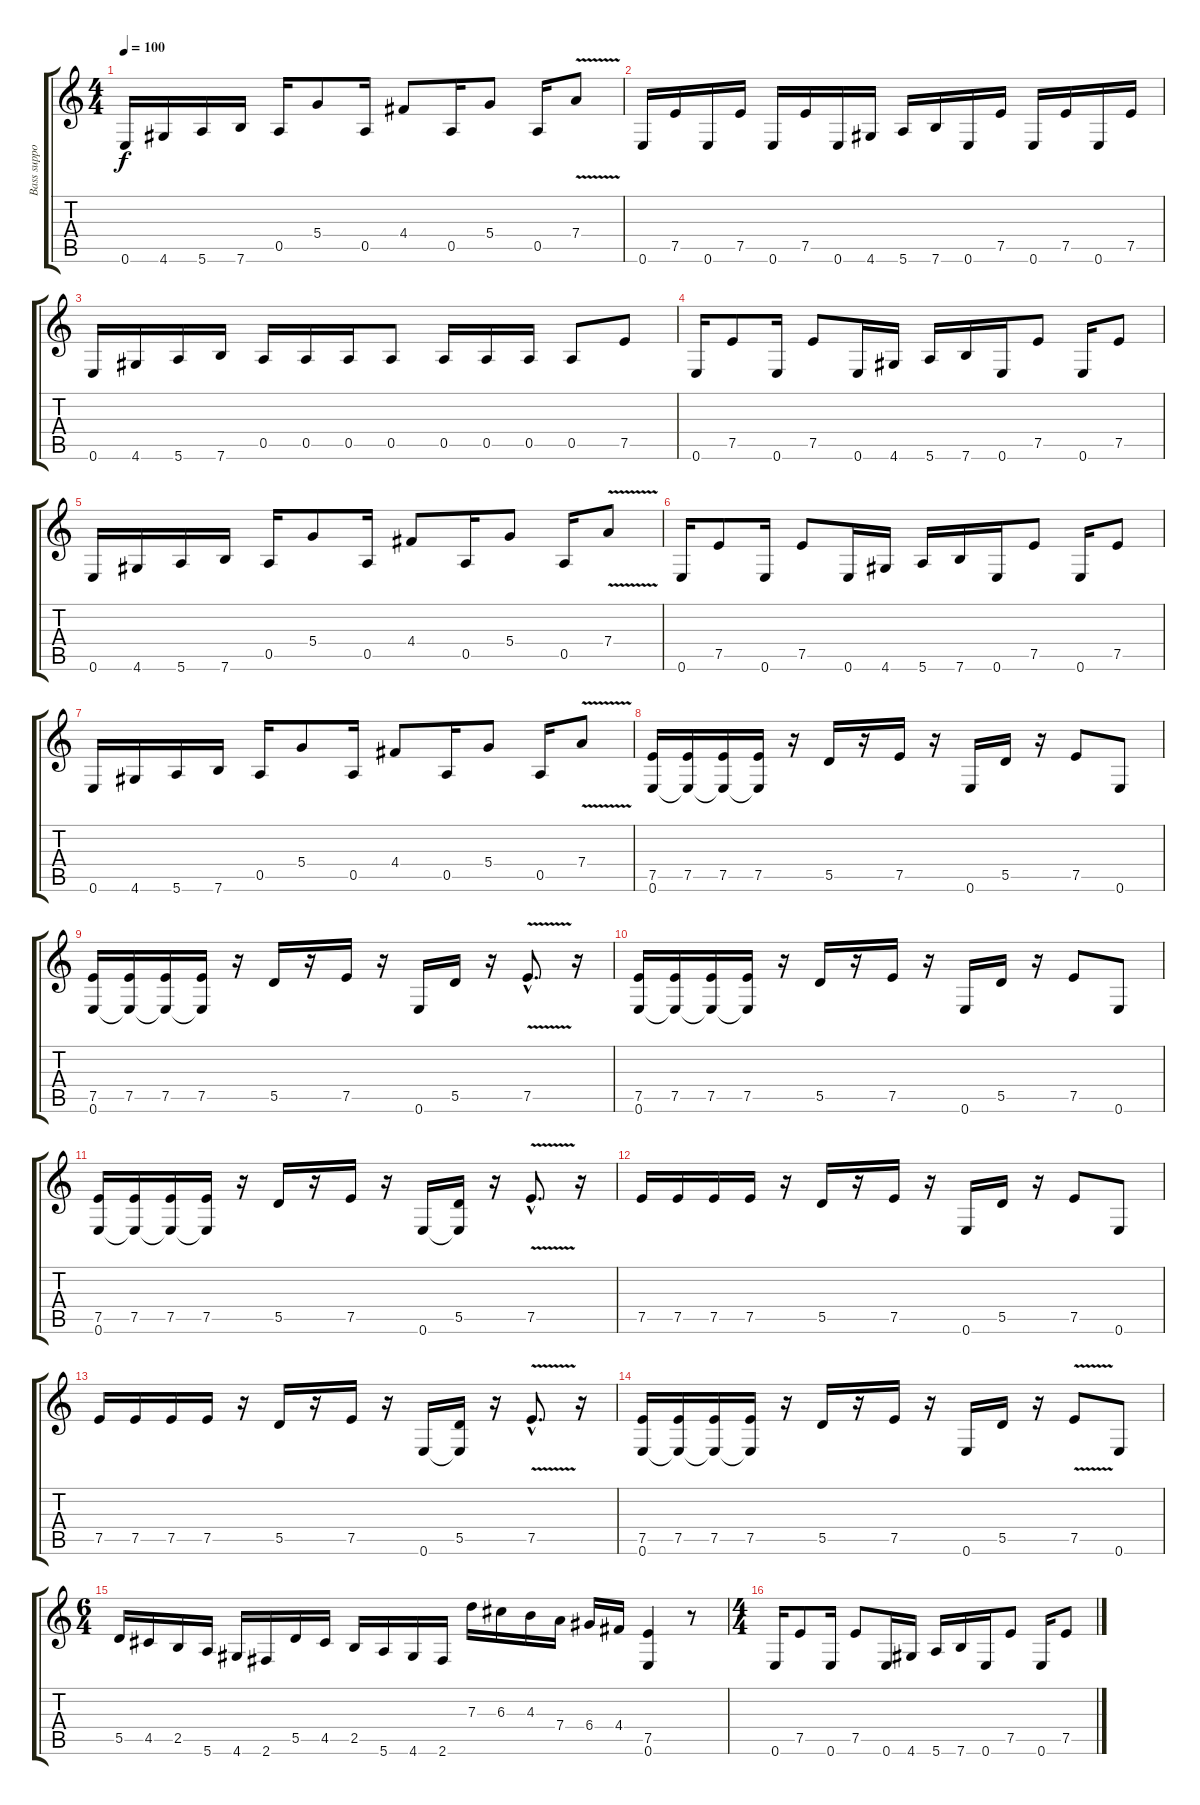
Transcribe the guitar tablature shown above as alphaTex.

\track ("Bass support" "Bass suppo") {instrument overdrivenguitar}
\staff {score tabs}
\tuning (E4 B3 G3 D3 A2 E2) {hide}
\ts (4 4)
\tempo 100
\clef g2
\ks c
0.6.16{dy f} 4.6.16 5.6.16 7.6.16 0.5.16 5.4.8 0.5.16 4.4.8 0.5.16 5.4.8 0.5.16 7.4{v}.8 |
0.6.16 7.5.16 0.6.16 7.5.16 0.6.16 7.5.16 0.6.16 4.6.16 5.6.16 7.6.16 0.6.16 7.5.16 0.6.16 7.5.16 0.6.16 7.5.16 |
0.6.16 4.6.16 5.6.16 7.6.16 0.5.16 0.5.16 0.5.16 0.5.8 0.5.16 0.5.16 0.5.16 0.5.8 7.5.8 |
0.6.16 7.5.8 0.6.16 7.5.8 0.6.16 4.6.16 5.6.16 7.6.16 0.6.16 7.5.8 0.6.16 7.5.8 |
0.6.16 4.6.16 5.6.16 7.6.16 0.5.16 5.4.8 0.5.16 4.4.8 0.5.16 5.4.8 0.5.16 7.4{v}.8 |
0.6.16 7.5.8 0.6.16 7.5.8 0.6.16 4.6.16 5.6.16 7.6.16 0.6.16 7.5.8 0.6.16 7.5.8 |
0.6.16 4.6.16 5.6.16 7.6.16 0.5.16 5.4.8 0.5.16 4.4.8 0.5.16 5.4.8 0.5.16 7.4{v}.8 |
(7.5 0.6).16 (7.5 0.6{t}).16 (7.5 0.6{t}).16 (7.5 0.6{t}).16 r.16 5.5.16 r.16 7.5.16 r.16 0.6.16 5.5.16 r.16 7.5.8 0.6.8 |
(7.5 0.6).16 (7.5 0.6{t}).16 (7.5 0.6{t}).16 (7.5 0.6{t}).16 r.16 5.5.16 r.16 7.5.16 r.16 0.6.16 5.5.16 r.16 7.5{v hac}.8{d} r.16 |
(7.5 0.6).16 (7.5 0.6{t}).16 (7.5 0.6{t}).16 (7.5 0.6{t}).16 r.16 5.5.16 r.16 7.5.16 r.16 0.6.16 5.5.16 r.16 7.5.8 0.6.8 |
(7.5 0.6).16 (7.5 0.6{t}).16 (7.5 0.6{t}).16 (7.5 0.6{t}).16 r.16 5.5.16 r.16 7.5.16 r.16 0.6.16 (5.5 0.6{t}).16 r.16 7.5{v hac}.8{d} r.16 |
7.5.16 7.5.16 7.5.16 7.5.16 r.16 5.5.16 r.16 7.5.16 r.16 0.6.16 5.5.16 r.16 7.5.8 0.6.8 |
7.5.16 7.5.16 7.5.16 7.5.16 r.16 5.5.16 r.16 7.5.16 r.16 0.6.16 (5.5 0.6{t}).16 r.16 7.5{v hac}.8{d} r.16 |
(7.5 0.6).16 (7.5 0.6{t}).16 (7.5 0.6{t}).16 (7.5 0.6{t}).16 r.16 5.5.16 r.16 7.5.16 r.16 0.6.16 5.5.16 r.16 7.5{v}.8 0.6.8 |
\ts (6 4)
5.5.16 4.5.16 2.5.16 5.6.16 4.6.16 2.6.16 5.5.16 4.5.16 2.5.16 5.6.16 4.6.16 2.6.16 7.3.16 6.3.16 4.3.16 7.4.16 6.4.16 4.4.16 (7.5 0.6).4 r.8 |
\ts (4 4)
0.6.16 7.5.8 0.6.16 7.5.8 0.6.16 4.6.16 5.6.16 7.6.16 0.6.16 7.5.8 0.6.16 7.5.8
